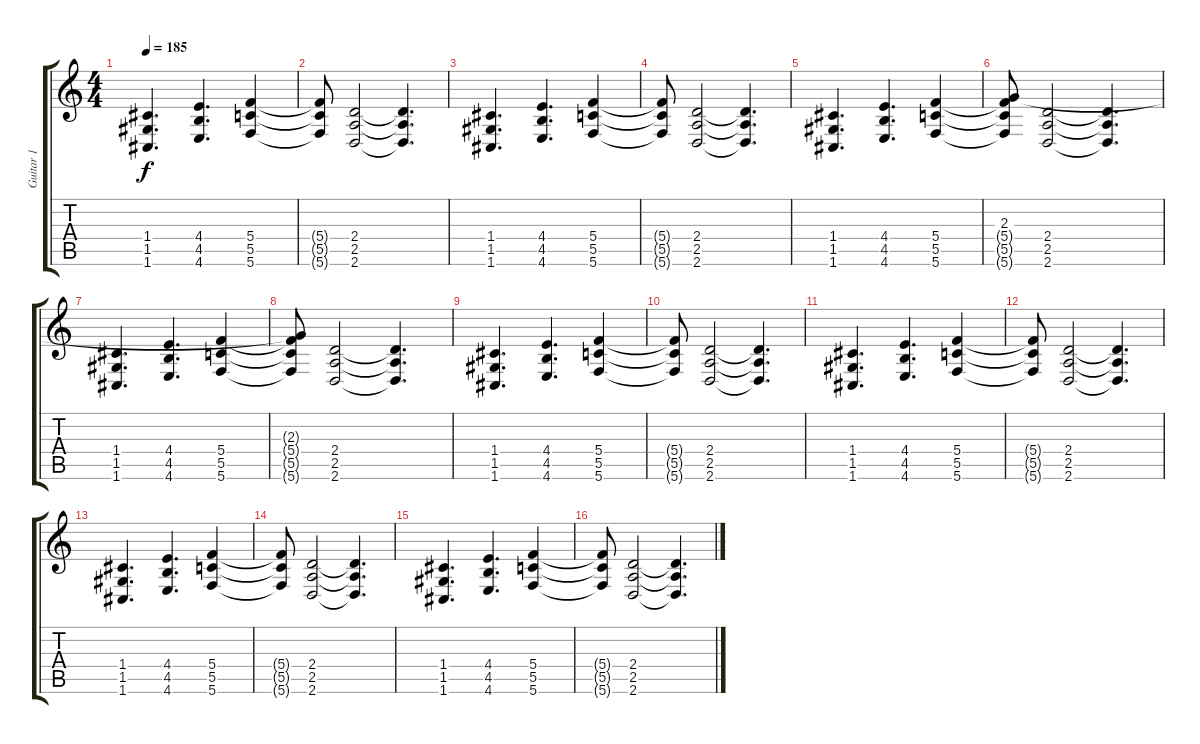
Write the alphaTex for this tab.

\track ("Guitar 1" "Guitar 1") {instrument distortionguitar}
\staff {score tabs}
\tuning (D4 A3 F3 C3 G2 C2) {hide}
\ts (4 4)
\tempo 185
\clef g2
\ks c
(1.4 1.5 1.6).4{d dy f} (4.4 4.5 4.6).4{d} (5.4 5.5 5.6).4 |
(5.4{t} 5.5{t} 5.6{t}).8 (2.4 2.5 2.6).2 (2.4{t} 2.5{t} 2.6{t}).4{d} |
(1.4 1.5 1.6).4{d} (4.4 4.5 4.6).4{d} (5.4 5.5 5.6).4 |
(5.4{t} 5.5{t} 5.6{t}).8 (2.4 2.5 2.6).2 (2.4{t} 2.5{t} 2.6{t}).4{d} |
(1.4 1.5 1.6).4{d} (4.4 4.5 4.6).4{d} (5.4 5.5 5.6).4 |
(2.3 5.4{t} 5.5{t} 5.6{t}).8 (2.4 2.5 2.6).2 (2.4{t} 2.5{t} 2.6{t}).4{d} |
(1.4 1.5 1.6).4{d} (4.4 4.5 4.6).4{d} (5.4 5.5 5.6).4 |
(2.3{t} 5.4{t} 5.5{t} 5.6{t}).8 (2.4 2.5 2.6).2 (2.4{t} 2.5{t} 2.6{t}).4{d} |
(1.4 1.5 1.6).4{d} (4.4 4.5 4.6).4{d} (5.4 5.5 5.6).4 |
(5.4{t} 5.5{t} 5.6{t}).8 (2.4 2.5 2.6).2 (2.4{t} 2.5{t} 2.6{t}).4{d} |
(1.4 1.5 1.6).4{d} (4.4 4.5 4.6).4{d} (5.4 5.5 5.6).4 |
(5.4{t} 5.5{t} 5.6{t}).8 (2.4 2.5 2.6).2 (2.4{t} 2.5{t} 2.6{t}).4{d} |
(1.4 1.5 1.6).4{d} (4.4 4.5 4.6).4{d} (5.4 5.5 5.6).4 |
(5.4{t} 5.5{t} 5.6{t}).8 (2.4 2.5 2.6).2 (2.4{t} 2.5{t} 2.6{t}).4{d} |
(1.4 1.5 1.6).4{d} (4.4 4.5 4.6).4{d} (5.4 5.5 5.6).4 |
(5.4{t} 5.5{t} 5.6{t}).8 (2.4 2.5 2.6).2 (2.4{t} 2.5{t} 2.6{t}).4{d}
